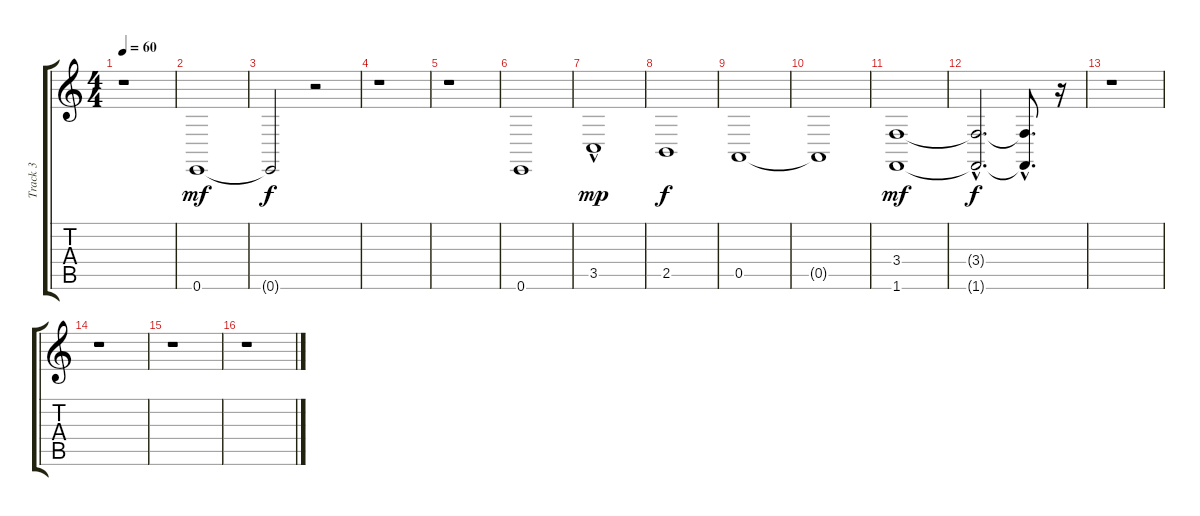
\track ("Track 3" "Track 3") {instrument stringensemble1}
\staff {score tabs}
\tuning (E4 B3 G3 D3 A2 E2) {hide}
\ts (4 4)
\tempo 60
\clef g2
\ks c
r.1{dy mf instrument stringensemble1} |
0.6.1 |
0.6{t}.2{dy f} r.2 |
r.1 |
r.1 |
0.6.1 |
3.5{hac}.1{dy mp} |
2.5.1{dy f} |
0.5.1 |
0.5{t}.1 |
(3.4 1.6).1{dy mf} |
(3.4{hac t} 1.6{hac t}).2{d dy f} (3.4{hac t} 1.6{hac t}).8{d} r.16 |
r.1 |
r.1 |
r.1 |
r.1
